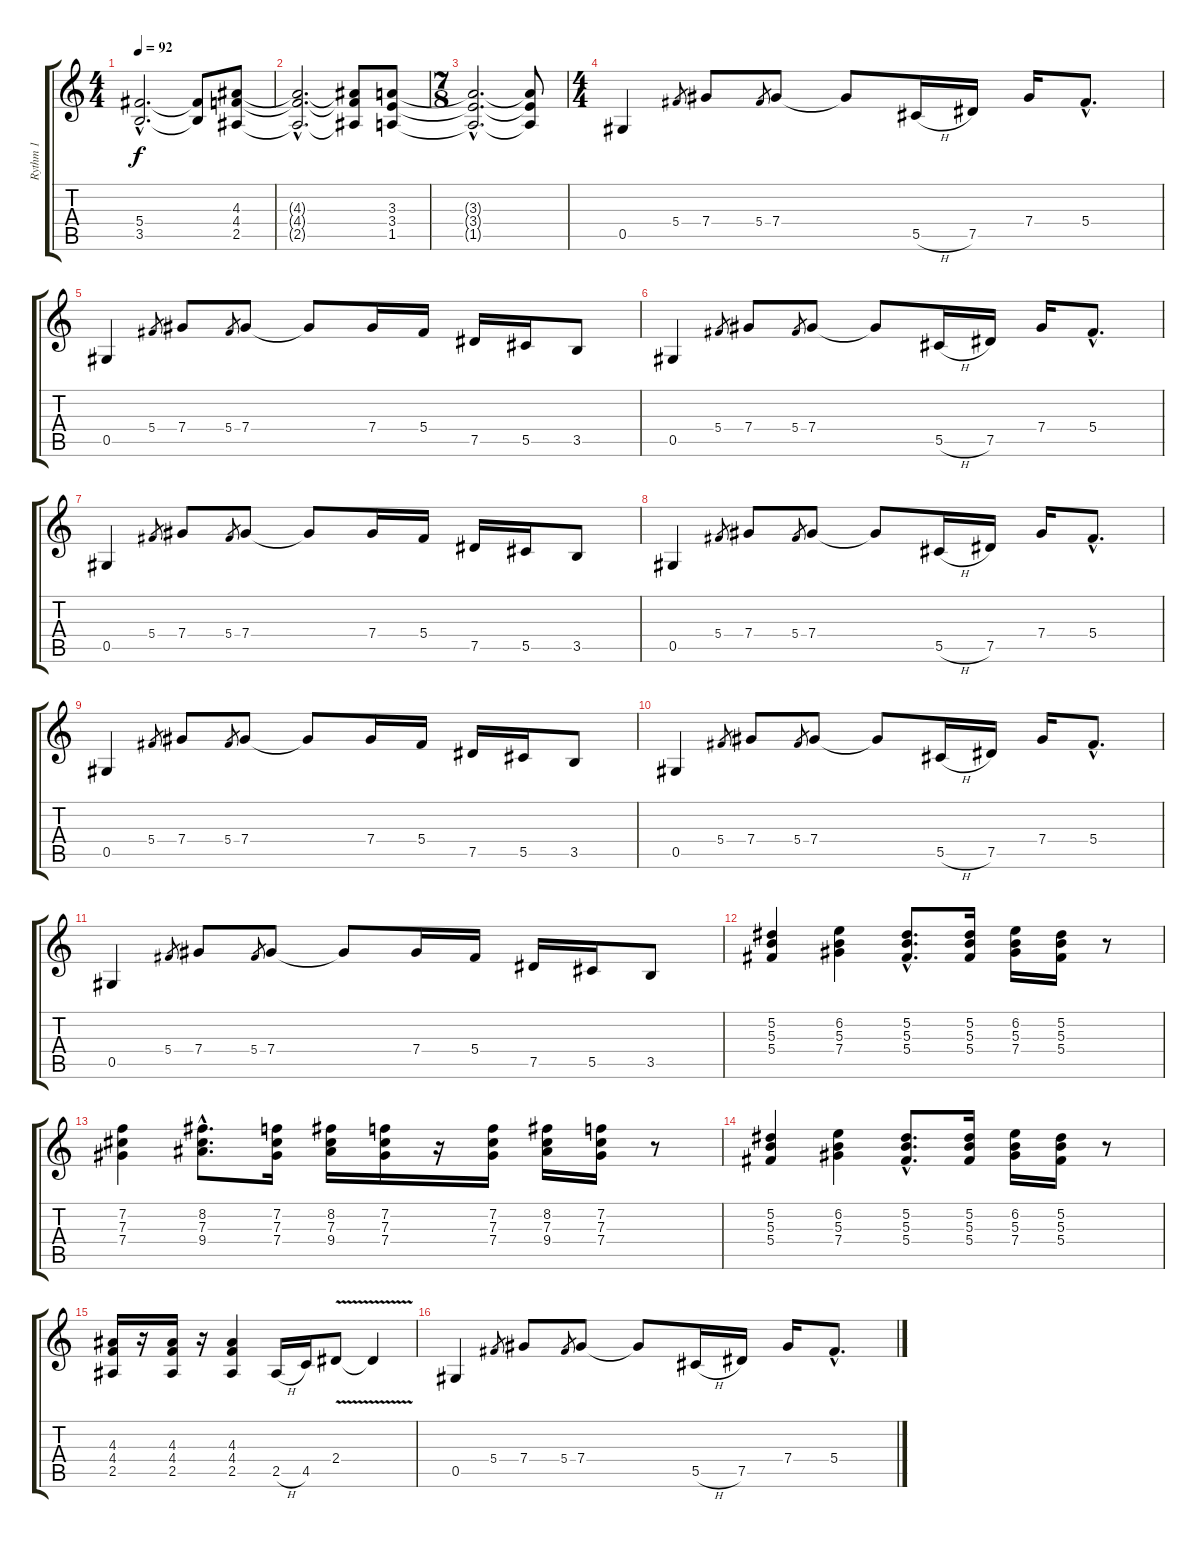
\track ("Rythm 1" "Rythm 1") {instrument overdrivenguitar}
\staff {score tabs}
\tuning (Eb4 Bb3 Gb3 Db3 Ab2 Eb2) {hide}
\ts (4 4)
\tempo 92
\clef g2
\ks c
(5.4{hac t} 3.5{hac t}).2{d dy f} (5.4{t} 3.5{t}).8 (4.3 4.4 2.5).8 |
(4.3{hac t} 4.4{hac t} 2.5{hac t}).2{d} (4.3{t} 4.4{t} 2.5{t}).8 (3.3 3.4 1.5).8 |
\ts (7 8)
(3.3{hac t} 3.4{hac t} 1.5{hac t}).2{d} (3.3{t} 3.4{t} 1.5{t}).8 |
\ts (4 4)
0.5.4 5.4.8{gr} 7.4.8 5.4.8{gr} 7.4.8 7.4{t}.8 5.5{h}.16 7.5.16 7.4.16 5.4{hac}.8{d} |
0.5.4 5.4.8{gr} 7.4.8 5.4.8{gr} 7.4.8 7.4{t}.8 7.4.16 5.4.16 7.5.16 5.5.16 3.5.8 |
0.5.4 5.4.8{gr} 7.4.8 5.4.8{gr} 7.4.8 7.4{t}.8 5.5{h}.16 7.5.16 7.4.16 5.4{hac}.8{d} |
0.5.4 5.4.8{gr} 7.4.8 5.4.8{gr} 7.4.8 7.4{t}.8 7.4.16 5.4.16 7.5.16 5.5.16 3.5.8 |
0.5.4 5.4.8{gr} 7.4.8 5.4.8{gr} 7.4.8 7.4{t}.8 5.5{h}.16 7.5.16 7.4.16 5.4{hac}.8{d} |
0.5.4 5.4.8{gr} 7.4.8 5.4.8{gr} 7.4.8 7.4{t}.8 7.4.16 5.4.16 7.5.16 5.5.16 3.5.8 |
0.5.4 5.4.8{gr} 7.4.8 5.4.8{gr} 7.4.8 7.4{t}.8 5.5{h}.16 7.5.16 7.4.16 5.4{hac}.8{d} |
0.5.4 5.4.8{gr} 7.4.8 5.4.8{gr} 7.4.8 7.4{t}.8 7.4.16 5.4.16 7.5.16 5.5.16 3.5.8 |
(5.2 5.3 5.4).4 (6.2 5.3 7.4).4 (5.2{hac} 5.3{hac} 5.4{hac}).8{d} (5.2 5.3 5.4).16 (6.2 5.3 7.4).16 (5.2 5.3 5.4).16 r.8 |
(7.2 7.3 7.4).4 (8.2{hac} 7.3{hac} 9.4{hac}).8{d} (7.2 7.3 7.4).16 (8.2 7.3 9.4).16 (7.2 7.3 7.4).16 r.16 (7.2 7.3 7.4).16 (8.2 7.3 9.4).16 (7.2 7.3 7.4).16 r.8 |
(5.2 5.3 5.4).4 (6.2 5.3 7.4).4 (5.2{hac} 5.3{hac} 5.4{hac}).8{d} (5.2 5.3 5.4).16 (6.2 5.3 7.4).16 (5.2 5.3 5.4).16 r.8 |
(4.3 4.4 2.5).16 r.16 (4.3 4.4 2.5).16 r.16 (4.3 4.4 2.5).4 2.5{h}.16 4.5.16 2.4{v}.8 2.4{t}.4 |
0.5.4 5.4.8{gr} 7.4.8 5.4.8{gr} 7.4.8 7.4{t}.8 5.5{h}.16 7.5.16 7.4.16 5.4{hac}.8{d}
